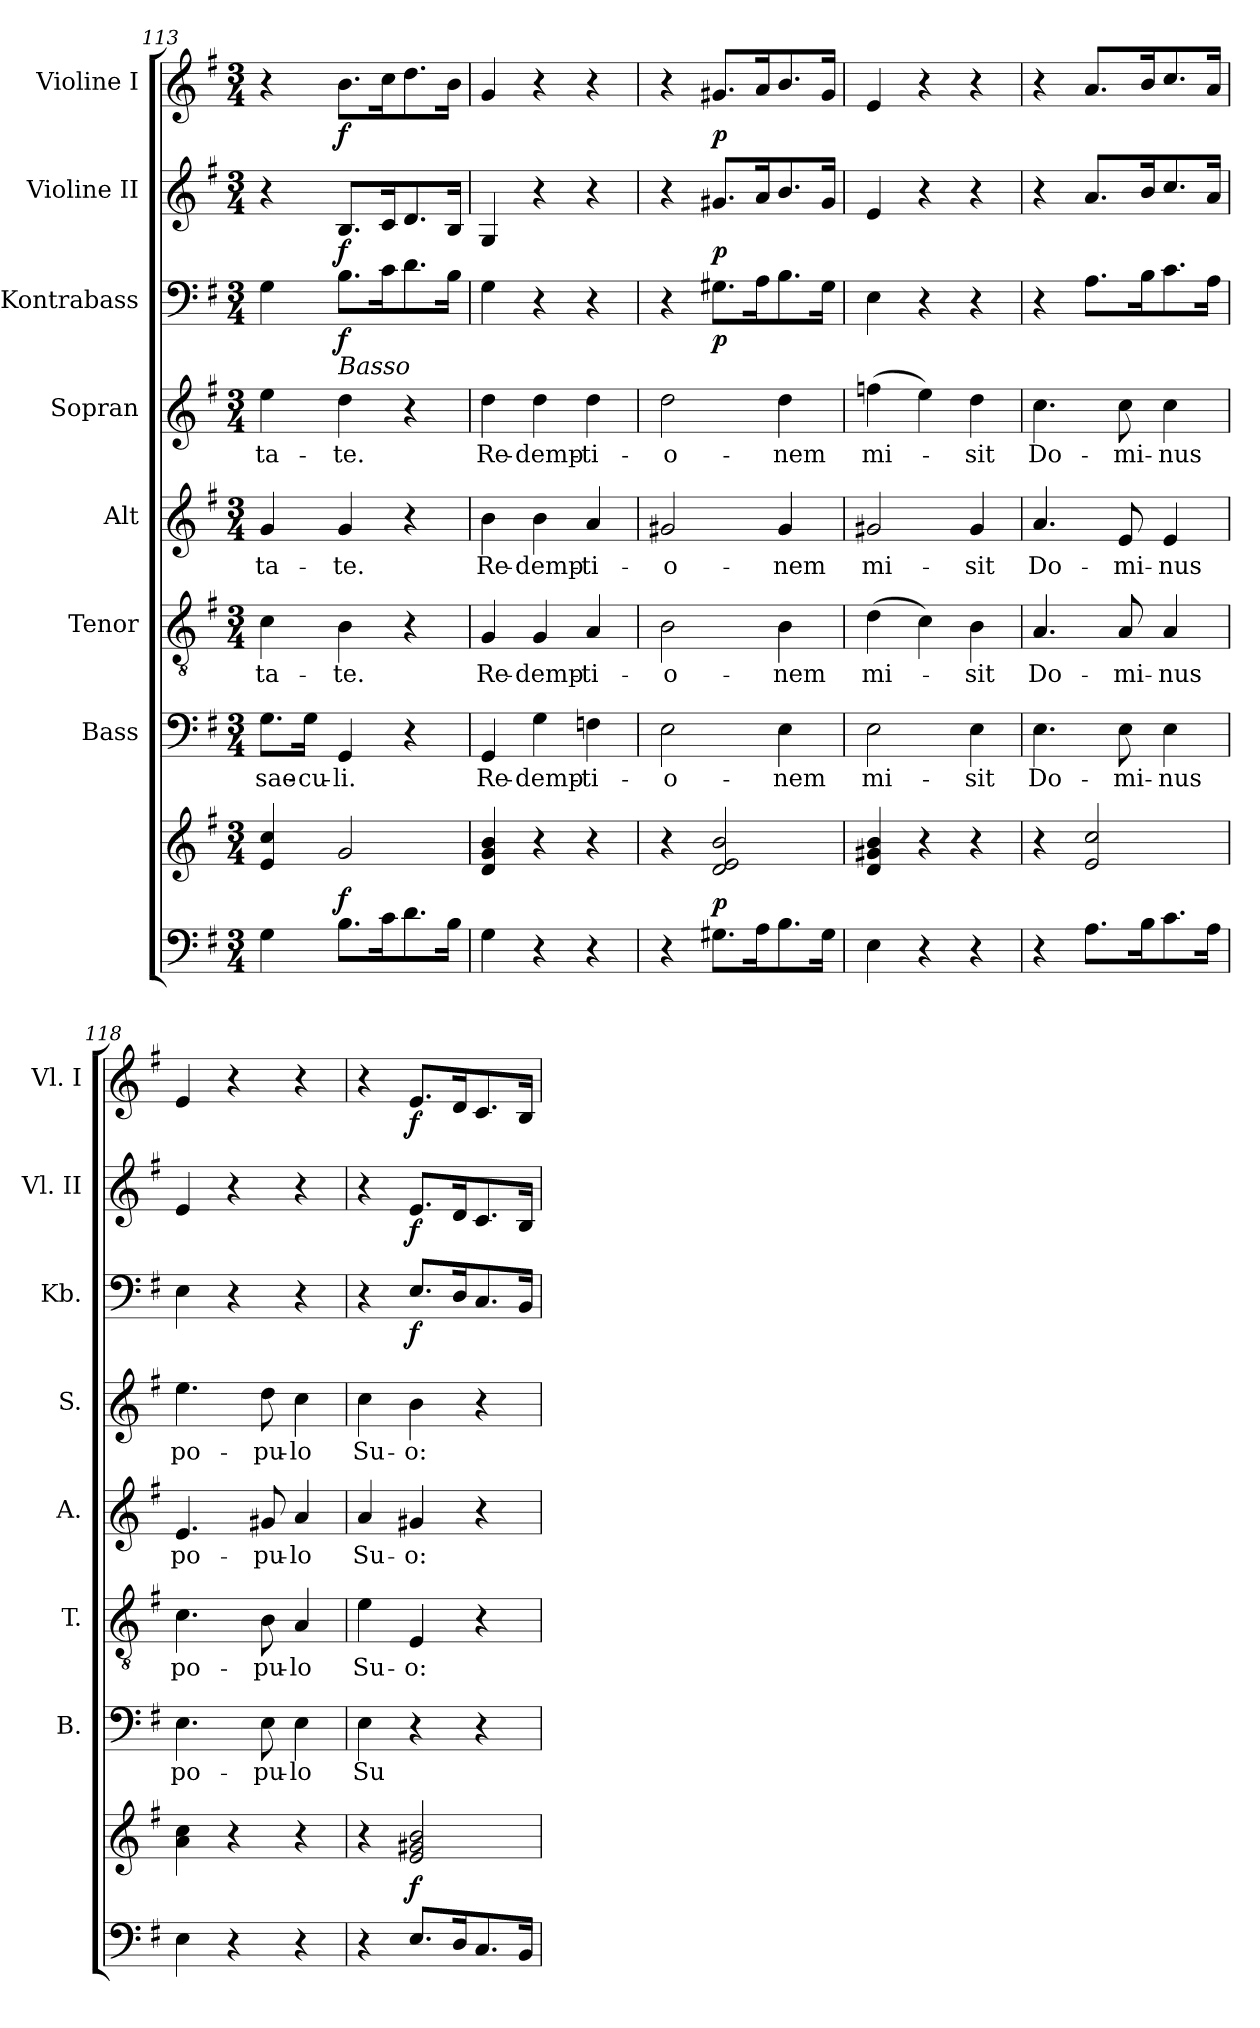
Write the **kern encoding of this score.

**kern	**kern	**dynam	**kern	**text	**kern	**text	**kern	**text	**kern	**text	**kern	**dynam	**kern	**dynam	**kern	**dynam
*part8	*part8	*part8	*part7	*part7	*part6	*part6	*part5	*part5	*part4	*part4	*part3	*part3	*part2	*part2	*part1	*part1
*staff9	*staff8	*staff8/9	*staff7	*staff7	*staff6	*staff6	*staff5	*staff5	*staff4	*staff4	*staff3	*staff3	*staff2	*staff2	*staff1	*staff1
*	*	*	*I"Bass	*	*I"Tenor	*	*I"Alt	*	*I"Sopran	*	*I"Kontrabass	*	*I"Violine II	*	*I"Violine I	*
*	*	*	*I'B.	*	*I'T.	*	*I'A.	*	*I'S.	*	*I'Kb.	*	*I'Vl. II	*	*I'Vl. I	*
*clefF4	*clefG2	*	*clefF4	*	*clefGv2	*	*clefG2	*	*clefG2	*	*clefF4	*	*clefG2	*	*clefG2	*
*	*	*	*	*	*	*	*	*	*	*	*ITrd7c12	*	*	*	*	*
*k[f#]	*k[f#]	*	*k[f#]	*	*k[f#]	*	*k[f#]	*	*k[f#]	*	*k[f#]	*	*k[f#]	*	*k[f#]	*
*G:	*G:	*	*G:	*	*G:	*	*G:	*	*G:	*	*G:	*	*G:	*	*G:	*
*M3/4	*M3/4	*	*M3/4	*	*M3/4	*	*M3/4	*	*M3/4	*	*M3/4	*	*M3/4	*	*M3/4	*
=113	=113	=113	=113	=113	=113	=113	=113	=113	=113	=113	=113	=113	=113	=113	=113	=113
!	!	!	!	!LO:LY:b	!	!LO:LY:b	!	!LO:LY:b	!	!LO:LY:b	!	!	!	!	!	!
4G\	4e/ 4cc/	.	8.G\L	sae-	4c\	-ta-	4g/	-ta-	4ee\	-ta-	4GG\	.	4r	.	4r	.
!	!	!	!	!LO:LY:b	!	!	!	!	!	!	!	!	!	!	!	!
.	.	.	16G\Jk	-cu-	.	.	.	.	.	.	.	.	.	.	.	.
!	!	!	!	!	!	!	!	!	!	!	!LO:TX:b:i:t=Basso	!	!	!	!	!
!	!	!LO:DY:a=2	!	!LO:LY:b	!	!LO:LY:b	!	!LO:LY:b	!	!LO:LY:b	!	!LO:DY:b	!	!LO:DY:b	!	!LO:DY:b
8.B\L	2g/	f	4GG/	-li.	4B\	-te.	4g/	-te.	4dd\	-te.	8.BB\L	f	8.B/L	f	8.b\L	f
16c\k	.	.	.	.	.	.	.	.	.	.	16C\k	.	16c/k	.	16cc\k	.
8.d\	.	.	4r	.	4r	.	4r	.	4r	.	8.D\	.	8.d/	.	8.dd\	.
16B\Jk	.	.	.	.	.	.	.	.	.	.	16BB\Jk	.	16B/Jk	.	16b\Jk	.
=114	=114	=114	=114	=114	=114	=114	=114	=114	=114	=114	=114	=114	=114	=114	=114	=114
!	!	!	!	!LO:LY:b	!	!LO:LY:b	!	!LO:LY:b	!	!LO:LY:b	!	!	!	!	!	!
4G\	4d/ 4g/ 4b/	.	4GG/	Re-	4G/	Re-	4b\	Re-	4dd\	Re-	4GG\	.	4G/	.	4g/	.
!	!	!	!	!LO:LY:b	!	!LO:LY:b	!	!LO:LY:b	!	!LO:LY:b	!	!	!	!	!	!
4r	4r	.	4G\	-demp-	4G/	-demp-	4b\	-demp-	4dd\	-demp-	4r	.	4r	.	4r	.
!	!	!	!	!LO:LY:b	!	!LO:LY:b	!	!LO:LY:b	!	!LO:LY:b	!	!	!	!	!	!
4r	4r	.	4Fn\	-ti-	4A/	-ti-	4a/	-ti-	4dd\	-ti-	4r	.	4r	.	4r	.
=115	=115	=115	=115	=115	=115	=115	=115	=115	=115	=115	=115	=115	=115	=115	=115	=115
!	!	!	!	!LO:LY:b	!	!LO:LY:b	!	!LO:LY:b	!	!LO:LY:b	!	!	!	!	!	!
4r	4r	.	2E\	-o-	2B\	-o-	2g#X/	-o-	2dd\	-o-	4r	.	4r	.	4r	.
!	!	!LO:DY:a=2	!	!	!	!	!	!	!	!	!	!LO:DY:b	!	!LO:DY:b	!	!LO:DY:b
8.G#X\L	2d/ 2e/ 2b/	p	.	.	.	.	.	.	.	.	8.GG#X\L	p	8.g#X/L	p	8.g#X/L	p
16A\k	.	.	.	.	.	.	.	.	.	.	16AA\k	.	16a/k	.	16a/k	.
!	!	!	!	!LO:LY:b	!	!LO:LY:b	!	!LO:LY:b	!	!LO:LY:b	!	!	!	!	!	!
8.B\	.	.	4E\	-nem	4B\	-nem	4g#/	-nem	4dd\	-nem	8.BB\	.	8.b/	.	8.b/	.
16G#\Jk	.	.	.	.	.	.	.	.	.	.	16GG#\Jk	.	16g#/Jk	.	16g#/Jk	.
=116	=116	=116	=116	=116	=116	=116	=116	=116	=116	=116	=116	=116	=116	=116	=116	=116
!	!	!	!	!LO:LY:b	!	!LO:LY:b	!	!LO:LY:b	!	!LO:LY:b	!	!	!	!	!	!
4E\	4d/ 4g#X/ 4b/	.	2E\	mi-	(>4d\	mi-	2g#X/	mi-	(>4ffn\	mi-	4EE\	.	4e/	.	4e/	.
4r	4r	.	.	.	4c\)	.	.	.	4ee\)	.	4r	.	4r	.	4r	.
!	!	!	!	!LO:LY:b	!	!LO:LY:b	!	!LO:LY:b	!	!LO:LY:b	!	!	!	!	!	!
4r	4r	.	4E\	-sit	4B\	-sit	4g#/	-sit	4dd\	-sit	4r	.	4r	.	4r	.
=117	=117	=117	=117	=117	=117	=117	=117	=117	=117	=117	=117	=117	=117	=117	=117	=117
!	!	!	!	!LO:LY:b	!	!LO:LY:b	!	!LO:LY:b	!	!LO:LY:b	!	!	!	!	!	!
4r	4r	.	4.E\	Do-	4.A/	Do-	4.a/	Do-	4.cc\	Do-	4r	.	4r	.	4r	.
8.A\L	2e/ 2cc/	.	.	.	.	.	.	.	.	.	8.AA\L	.	8.a/L	.	8.a/L	.
!	!	!	!	!LO:LY:b	!	!LO:LY:b	!	!LO:LY:b	!	!LO:LY:b	!	!	!	!	!	!
.	.	.	8E\	-mi-	8A/	-mi-	8e/	-mi-	8cc\	-mi-	.	.	.	.	.	.
16B\k	.	.	.	.	.	.	.	.	.	.	16BB\k	.	16b/k	.	16b/k	.
!	!	!	!	!LO:LY:b	!	!LO:LY:b	!	!LO:LY:b	!	!LO:LY:b	!	!	!	!	!	!
8.c\	.	.	4E\	-nus	4A/	-nus	4e/	-nus	4cc\	-nus	8.C\	.	8.cc/	.	8.cc/	.
16A\Jk	.	.	.	.	.	.	.	.	.	.	16AA\Jk	.	16a/Jk	.	16a/Jk	.
=118	=118	=118	=118	=118	=118	=118	=118	=118	=118	=118	=118	=118	=118	=118	=118	=118
!	!	!	!	!LO:LY:b	!	!LO:LY:b	!	!LO:LY:b	!	!LO:LY:b	!	!	!	!	!	!
4E\	4a\ 4cc\	.	4.E\	po-	4.c\	po-	4.e/	po-	4.ee\	po-	4EE\	.	4e/	.	4e/	.
4r	4r	.	.	.	.	.	.	.	.	.	4r	.	4r	.	4r	.
!	!	!	!	!LO:LY:b	!	!LO:LY:b	!	!LO:LY:b	!	!LO:LY:b	!	!	!	!	!	!
.	.	.	8E\	-pu-	8B\	-pu-	8g#X/	-pu-	8dd\	-pu-	.	.	.	.	.	.
!	!	!	!	!LO:LY:b	!	!LO:LY:b	!	!LO:LY:b	!	!LO:LY:b	!	!	!	!	!	!
4r	4r	.	4E\	-lo	4A/	-lo	4a/	-lo	4cc\	-lo	4r	.	4r	.	4r	.
!!LO:PB:g=z
=119	=119	=119	=119	=119	=119	=119	=119	=119	=119	=119	=119	=119	=119	=119	=119	=119
!	!	!	!	!LO:LY:b	!	!LO:LY:b	!	!LO:LY:b	!	!LO:LY:b	!	!	!	!	!	!
4r	4r	.	4E\	Su-	4e\	Su-	4a/	Su-	4cc\	Su-	4r	.	4r	.	4r	.
!	!	!LO:DY:a=2	!	!LO:LY:b	!	!LO:LY:b	!	!LO:LY:b	!	!LO:LY:b	!	!LO:DY:b	!	!LO:DY:b	!	!LO:DY:b
8.E/L	2e/ 2g#X/ 2b/	f	4r	-o:	4E/	-o:	4g#X/	-o:	4b\	-o:	8.EE/L	f	8.e/L	f	8.e/L	f
16D/k	.	.	.	.	.	.	.	.	.	.	16DD/k	.	16d/k	.	16d/k	.
8.C/	.	.	4r	.	4r	.	4r	.	4r	.	8.CC/	.	8.c/	.	8.c/	.
16BB/Jk	.	.	.	.	.	.	.	.	.	.	16BBB/Jk	.	16B/Jk	.	16B/Jk	.
=	=	=	=	=	=	=	=	=	=	=	=	=	=	=	=	=
*-	*-	*-	*-	*-	*-	*-	*-	*-	*-	*-	*-	*-	*-	*-	*-	*-
